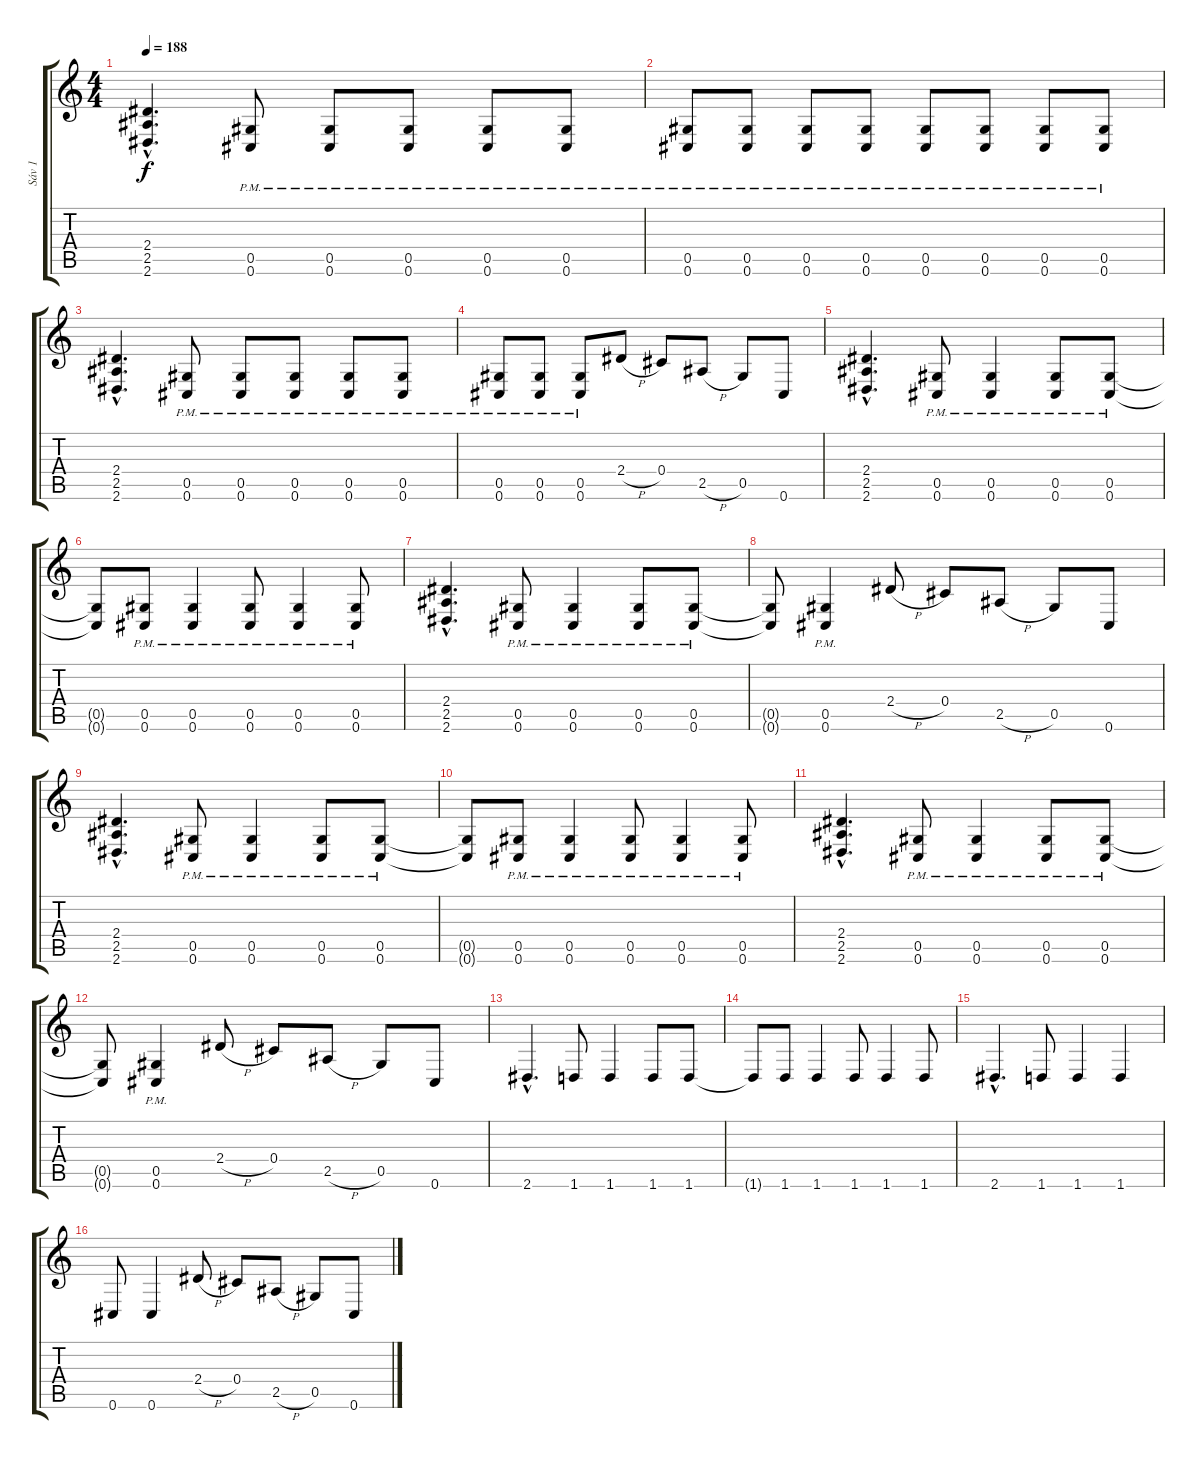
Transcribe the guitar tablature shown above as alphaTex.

\track ("Sáv 1" "Sáv 1") {instrument distortionguitar}
\staff {score tabs}
\tuning (Eb4 Bb3 Gb3 Db3 Ab2 Db2) {hide}
\ts (4 4)
\tempo 188
\clef g2
\ks c
(2.4{hac} 2.5{hac} 2.6{hac}).4{d dy f} (0.5{pm} 0.6{pm}).8 (0.5{pm} 0.6{pm}).8 (0.5{pm} 0.6{pm}).8 (0.5{pm} 0.6{pm}).8 (0.5{pm} 0.6{pm}).8 |
(0.5{pm} 0.6{pm}).8 (0.5{pm} 0.6{pm}).8 (0.5{pm} 0.6{pm}).8 (0.5{pm} 0.6{pm}).8 (0.5{pm} 0.6{pm}).8 (0.5{pm} 0.6{pm}).8 (0.5{pm} 0.6{pm}).8 (0.5{pm} 0.6{pm}).8 |
(2.4{hac} 2.5{hac} 2.6{hac}).4{d} (0.5{pm} 0.6{pm}).8 (0.5{pm} 0.6{pm}).8 (0.5{pm} 0.6{pm}).8 (0.5{pm} 0.6{pm}).8 (0.5{pm} 0.6{pm}).8 |
(0.5{pm} 0.6{pm}).8 (0.5{pm} 0.6{pm}).8 (0.5{pm} 0.6{pm}).8 2.4{h}.8 0.4.8 2.5{h}.8 0.5.8 0.6.8 |
(2.4{hac} 2.5{hac} 2.6{hac}).4{d} (0.5{pm} 0.6{pm}).8 (0.5{pm} 0.6{pm}).4 (0.5{pm} 0.6{pm}).8 (0.5{pm} 0.6{pm}).8 |
(0.5{t} 0.6{t}).8 (0.5{pm} 0.6{pm}).8 (0.5{pm} 0.6{pm}).4 (0.5{pm} 0.6{pm}).8 (0.5{pm} 0.6{pm}).4 (0.5{pm} 0.6{pm}).8 |
(2.4{hac} 2.5{hac} 2.6{hac}).4{d} (0.5{pm} 0.6{pm}).8 (0.5{pm} 0.6{pm}).4 (0.5{pm} 0.6{pm}).8 (0.5{pm} 0.6{pm}).8 |
(0.5{t} 0.6{t}).8 (0.5{pm} 0.6{pm}).4 2.4{h}.8 0.4.8 2.5{h}.8 0.5.8 0.6.8 |
(2.4{hac} 2.5{hac} 2.6{hac}).4{d} (0.5{pm} 0.6{pm}).8 (0.5{pm} 0.6{pm}).4 (0.5{pm} 0.6{pm}).8 (0.5{pm} 0.6{pm}).8 |
(0.5{t} 0.6{t}).8 (0.5{pm} 0.6{pm}).8 (0.5{pm} 0.6{pm}).4 (0.5{pm} 0.6{pm}).8 (0.5{pm} 0.6{pm}).4 (0.5{pm} 0.6{pm}).8 |
(2.4{hac} 2.5{hac} 2.6{hac}).4{d} (0.5{pm} 0.6{pm}).8 (0.5{pm} 0.6{pm}).4 (0.5{pm} 0.6{pm}).8 (0.5{pm} 0.6{pm}).8 |
(0.5{t} 0.6{t}).8 (0.5{pm} 0.6{pm}).4 2.4{h}.8 0.4.8 2.5{h}.8 0.5.8 0.6.8 |
2.6{hac}.4{d} 1.6.8 1.6.4 1.6.8 1.6.8 |
1.6{t}.8 1.6.8 1.6.4 1.6.8 1.6.4 1.6.8 |
2.6{hac}.4{d} 1.6.8 1.6.4 1.6.4 |
0.6.8 0.6.4 2.4{h}.8 0.4.8 2.5{h}.8 0.5.8 0.6.8
